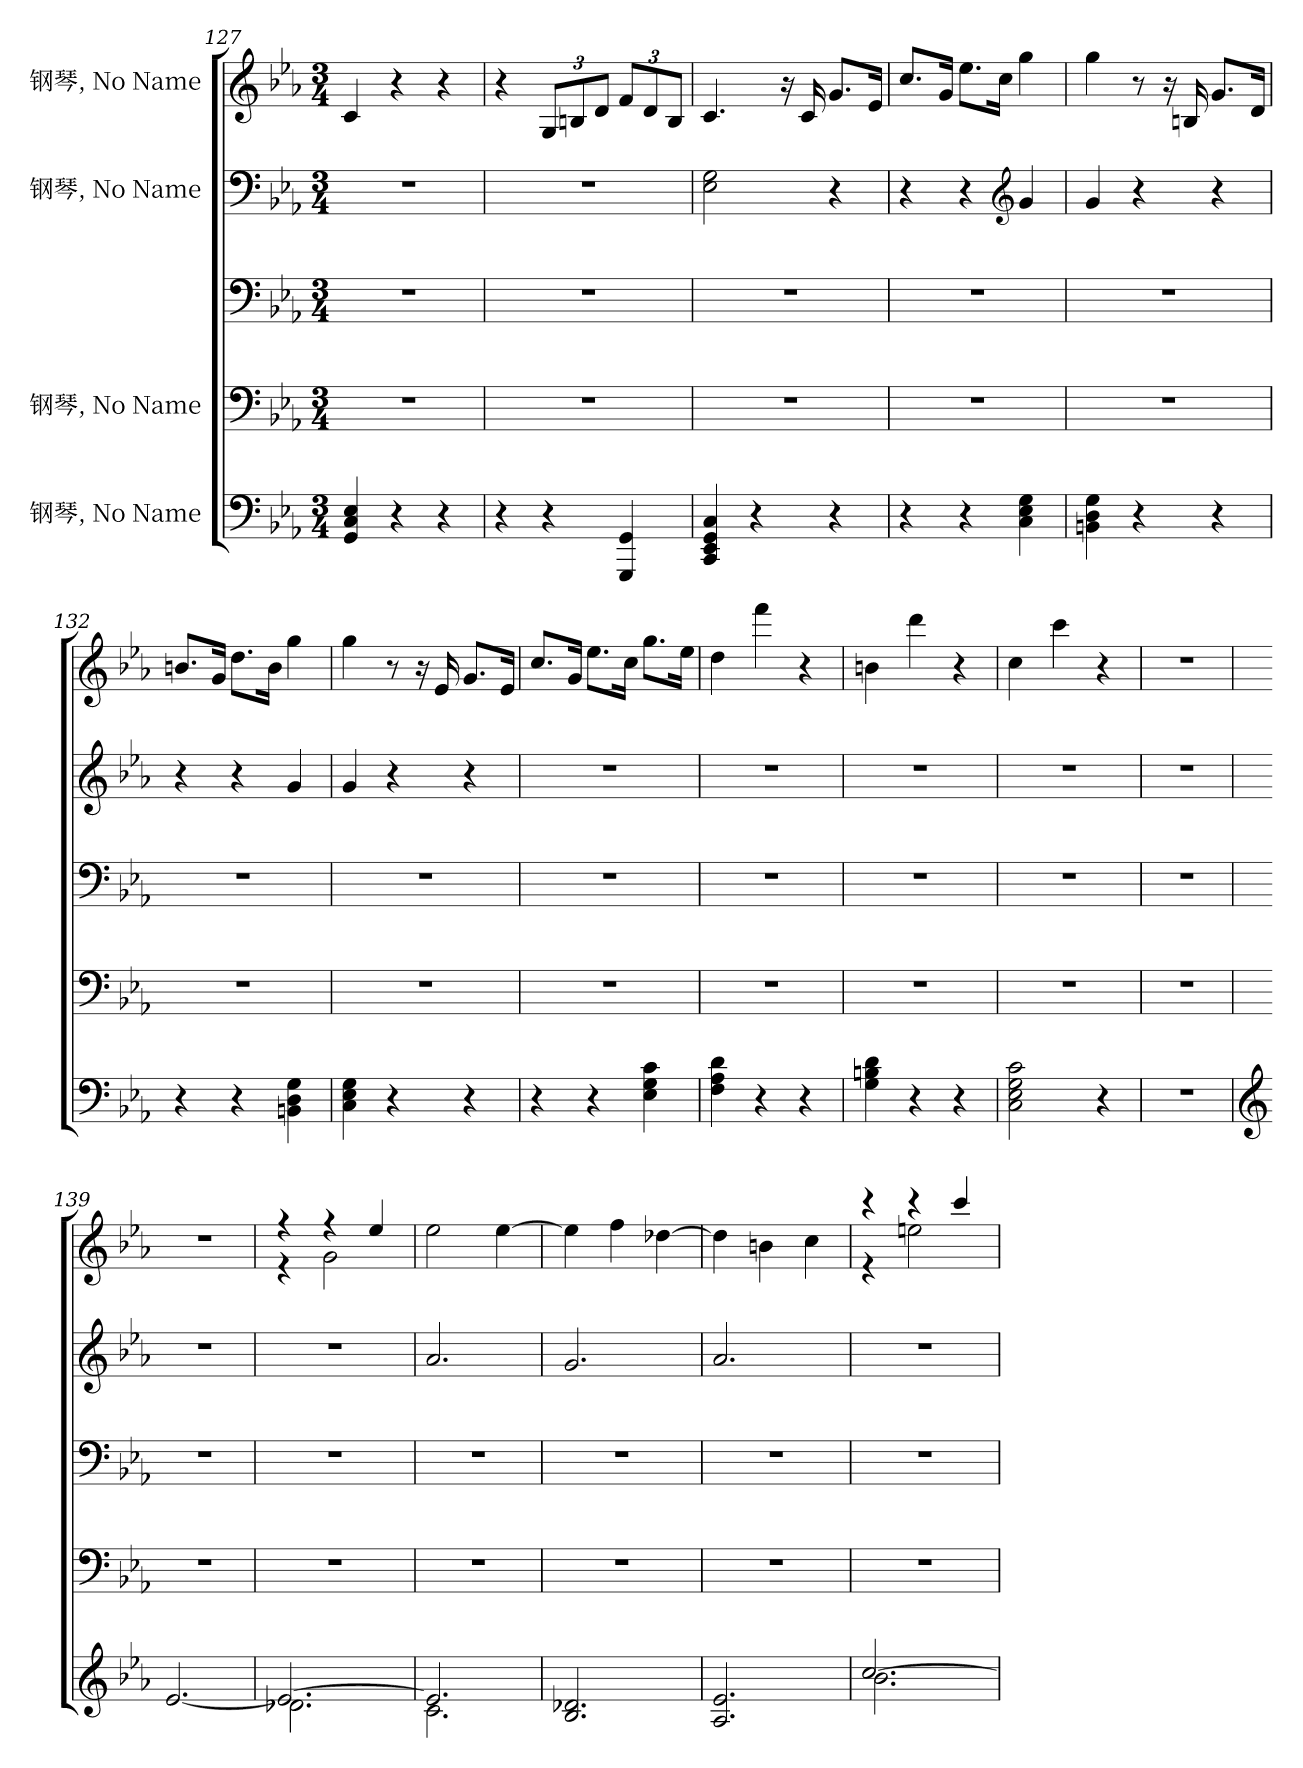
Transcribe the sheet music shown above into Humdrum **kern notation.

**kern	**kern	**kern	**kern	**kern
*part4	*part3	*part3	*part2	*part1
*staff5	*staff4	*staff3	*staff2	*staff1
*I"钢琴, No Name	*I"钢琴, No Name	*	*I"钢琴, No Name	*I"钢琴, No Name
*clefF4	*clefF4	*clefF4	*clefF4	*clefG2
*k[b-e-a-]	*k[b-e-a-]	*k[b-e-a-]	*k[b-e-a-]	*k[b-e-a-]
*M3/4	*M3/4	*M3/4	*M3/4	*M3/4
=127	=127	=127	=127	=127
4GG/ 4C/ 4E-/	2.r	2.r	2.r	4c/
4r	.	.	.	4r
4r	.	.	.	4r
!!LO:LB:g=z
=128	=128	=128	=128	=128
4r	2.r	2.r	2.r	4r
*	*	*	*	*Xbrackettup
*	*	*	*	*MM228
4r	.	.	.	12G/L
.	.	.	.	12Bn/
.	.	.	.	12d/J
4GGG/ 4GG/	.	.	.	12f/L
.	.	.	.	12d/
.	.	.	.	12B/J
=129	=129	=129	=129	=129
*	*	*	*	*MM229
4CC/ 4EE-/ 4GG/ 4C/	2.r	2.r	2E-\ 2G\	4.c/
4r	.	.	.	.
*	*	*	*	*MM233
.	.	.	.	16r
.	.	.	.	16c/
4r	.	.	4r	8.g/L
.	.	.	.	16e-/Jk
=130	=130	=130	=130	=130
4r	2.r	2.r	4r	8.cc/L
.	.	.	.	16g/Jk
4r	.	.	4r	8.ee-\L
.	.	.	.	16cc\Jk
*	*	*	*clefG2	*
4C\ 4E-\ 4G\	.	.	4g/	4gg\
=131	=131	=131	=131	=131
*	*	*	*	*MM233
4BBn\ 4D\ 4G\	2.r	2.r	4g/	4gg\
4r	.	.	4r	8r
.	.	.	.	16r
.	.	.	.	16Bn/
4r	.	.	4r	8.g/L
.	.	.	.	16d/Jk
=132	=132	=132	=132	=132
4r	2.r	2.r	4r	8.bn/L
.	.	.	.	16g/Jk
4r	.	.	4r	8.dd\L
.	.	.	.	16b\Jk
4BBn\ 4D\ 4G\	.	.	4g/	4gg\
!!LO:PB:g=z
=133	=133	=133	=133	=133
*	*	*	*	*MM233
4C\ 4E-\ 4G\	2.r	2.r	4g/	4gg\
4r	.	.	4r	8r
.	.	.	.	16r
.	.	.	.	16e-/
4r	.	.	4r	8.g/L
.	.	.	.	16e-/Jk
=134	=134	=134	=134	=134
4r	2.r	2.r	2.r	8.cc/L
.	.	.	.	16g/Jk
4r	.	.	.	8.ee-\L
.	.	.	.	16cc\Jk
4E-\ 4G\ 4c\	.	.	.	8.gg\L
*	*	*	*	*MM230
.	.	.	.	16ee-\Jk
=135	=135	=135	=135	=135
*	*	*	*	*MM233
4F\ 4A-\ 4d\	2.r	2.r	2.r	4dd\
4r	.	.	.	4fff\
4r	.	.	.	4r
=136	=136	=136	=136	=136
*	*	*	*	*MM233
4G\ 4Bn\ 4d\	2.r	2.r	2.r	4bn\
4r	.	.	.	4ddd\
4r	.	.	.	4r
=137	=137	=137	=137	=137
*	*	*	*	*MM233
2C\ 2E-\ 2G\ 2c\	2.r	2.r	2.r	4cc\
.	.	.	.	4ccc\
4r	.	.	.	4r
=138	=138	=138	=138	=138
2.r	2.r	2.r	2.r	2.r
=139	=139	=139	=139	=139
*clefG2	*	*	*	*
*	*	*	*	*MM227
[2.e-/	2.r	2.r	2.r	2.r
=140	=140	=140	=140	=140
*	*	*	*	*MM223
*^	*	*	*	*^
2.e-/_	2.d-X\	2.r	2.r	2.r	4r	4r
.	.	.	.	.	4r	2g\
.	.	.	.	.	4ee-/	.
*	*	*	*	*	*v	*v
!!LO:LB:g=z
=141	=141	=141	=141	=141	=141
2.e-/]	2.c\	2.r	2.r	2.a-/	2ee-\
.	.	.	.	.	[4ee-\
*v	*v	*	*	*	*
=142	=142	=142	=142	=142
2.B-/ 2.d-X/	2.r	2.r	2.g/	4ee-\]
.	.	.	.	4ff\
.	.	.	.	[4dd-X\
=143	=143	=143	=143	=143
2.A-/ 2.e-/	2.r	2.r	2.a-/	4dd-\]
.	.	.	.	4bn\
.	.	.	.	4cc\
=144	=144	=144	=144	=144
*^	*	*	*	*^
[2.cc/	2.b-\	2.r	2.r	2.r	4r	4r
.	.	.	.	.	4r	2een\
.	.	.	.	.	4ccc/	.
*v	*v	*	*	*	*v	*v
=	=	=	=	=
*-	*-	*-	*-	*-
